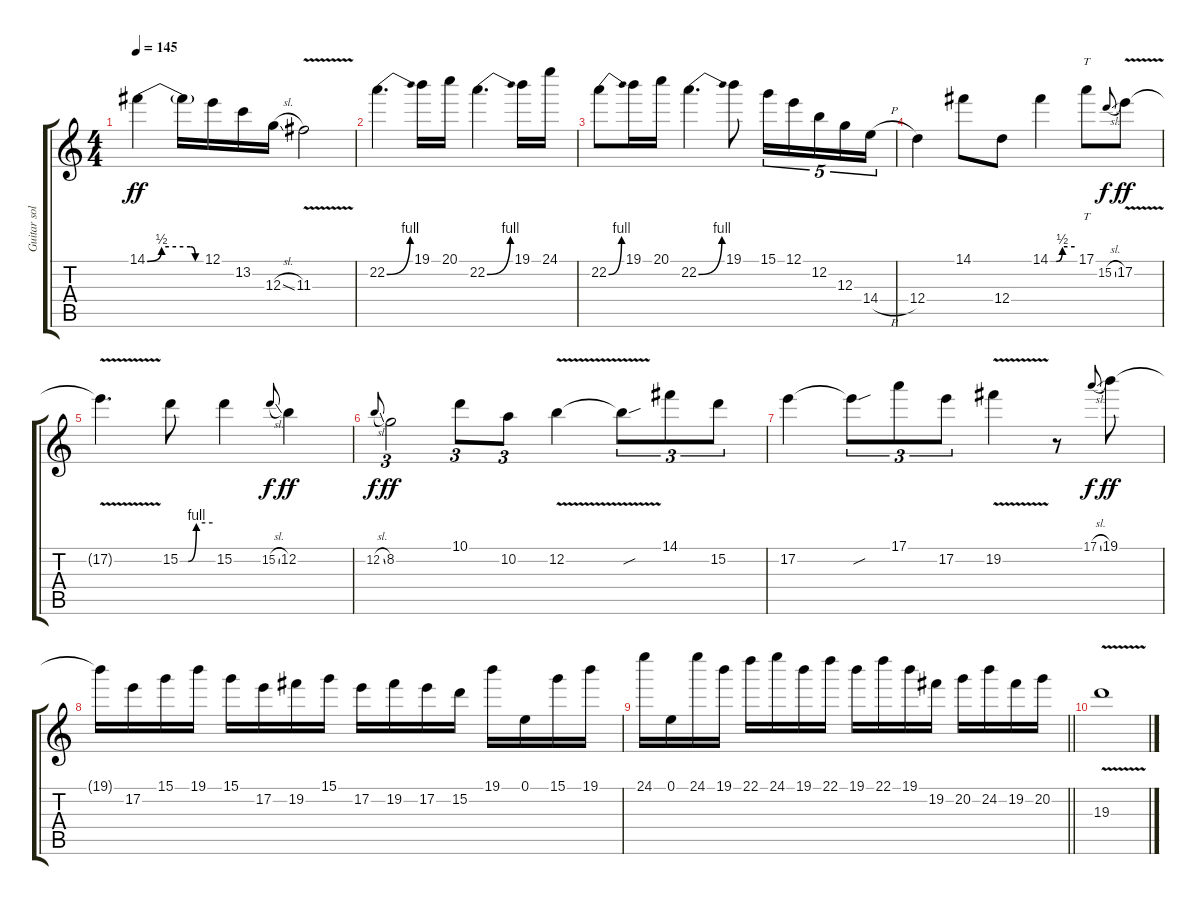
\track ("Guitar solo (standard tuning)" "Guitar sol") {instrument distortionguitar}
\staff {score tabs}
\tuning (E4 B3 G3 D3 A2 E2) {hide}
\ts (4 4)
\tempo 145
\clef g2
\ks c
14.1{be (custom 0 0 15 2 45 2 50 0 60 0)}.4{dy ff} 14.1{t}.16 12.1.16 13.2.16 12.3{sl}.16 11.3{v}.2 |
22.2{be (bend 0 0 60 4)}.4{d} 19.1.16 20.1.16 22.2{be (bend 0 0 60 4)}.4{d} 19.1.16 24.1.16 |
22.2{be (bend 0 0 60 4)}.8 19.1.16 20.1.16 22.2{be (bend 0 0 60 4)}.4{d} 19.1.8 15.1.16{tu (5 4)} 12.1.16{tu (5 4)} 12.2.16{tu (5 4)} 12.3.16{tu (5 4)} 14.4{h}.16{tu (5 4)} |
12.4.4 14.1.8 12.4.8 14.1{be (custom 0 0 15 0 30 2 60 2)}.4 17.1.8{tt} 15.2{sl}.8{gr onbeat dy f} 17.2{v}.8{dy ff} |
17.2{t}.4{d} 15.2{be (custom 0 0 15 0 30 4 60 4)}.8 15.2.4 15.2{sl}.8{gr onbeat dy f} 12.2.4{dy ff} |
12.2{sl}.8{gr onbeat dy f} 8.2.2{tu (3 2) dy ff} 10.1.8{tu (3 2)} 10.2.8{tu (3 2)} 12.2{v}.4 12.2{sou t}.8{tu (3 2)} 14.1.8{tu (3 2)} 15.2.8{tu (3 2)} |
17.2.4 17.2{sou t}.8{tu (3 2)} 17.1.8{tu (3 2)} 17.2.8{tu (3 2)} 19.2{v}.4 r.8 17.1{sl}.8{gr onbeat dy f} 19.1.8{dy ff} |
19.1{t}.16 17.2.16 15.1.16 19.1.16 15.1.16 17.2.16 19.2.16 15.1.16 17.2.16 19.2.16 17.2.16 15.2.16 19.1.16 0.1.16 15.1.16 19.1.16 |
\barLineRight lightlight
24.1.16 0.1.16 24.1.16 19.1.16 22.1.16 24.1.16 19.1.16 22.1.16 19.1.16 22.1.16 19.1.16 19.2.16 20.2.16 24.2.16 19.2.16 20.2.16 |
\section ("" "")
19.3{v}.1
